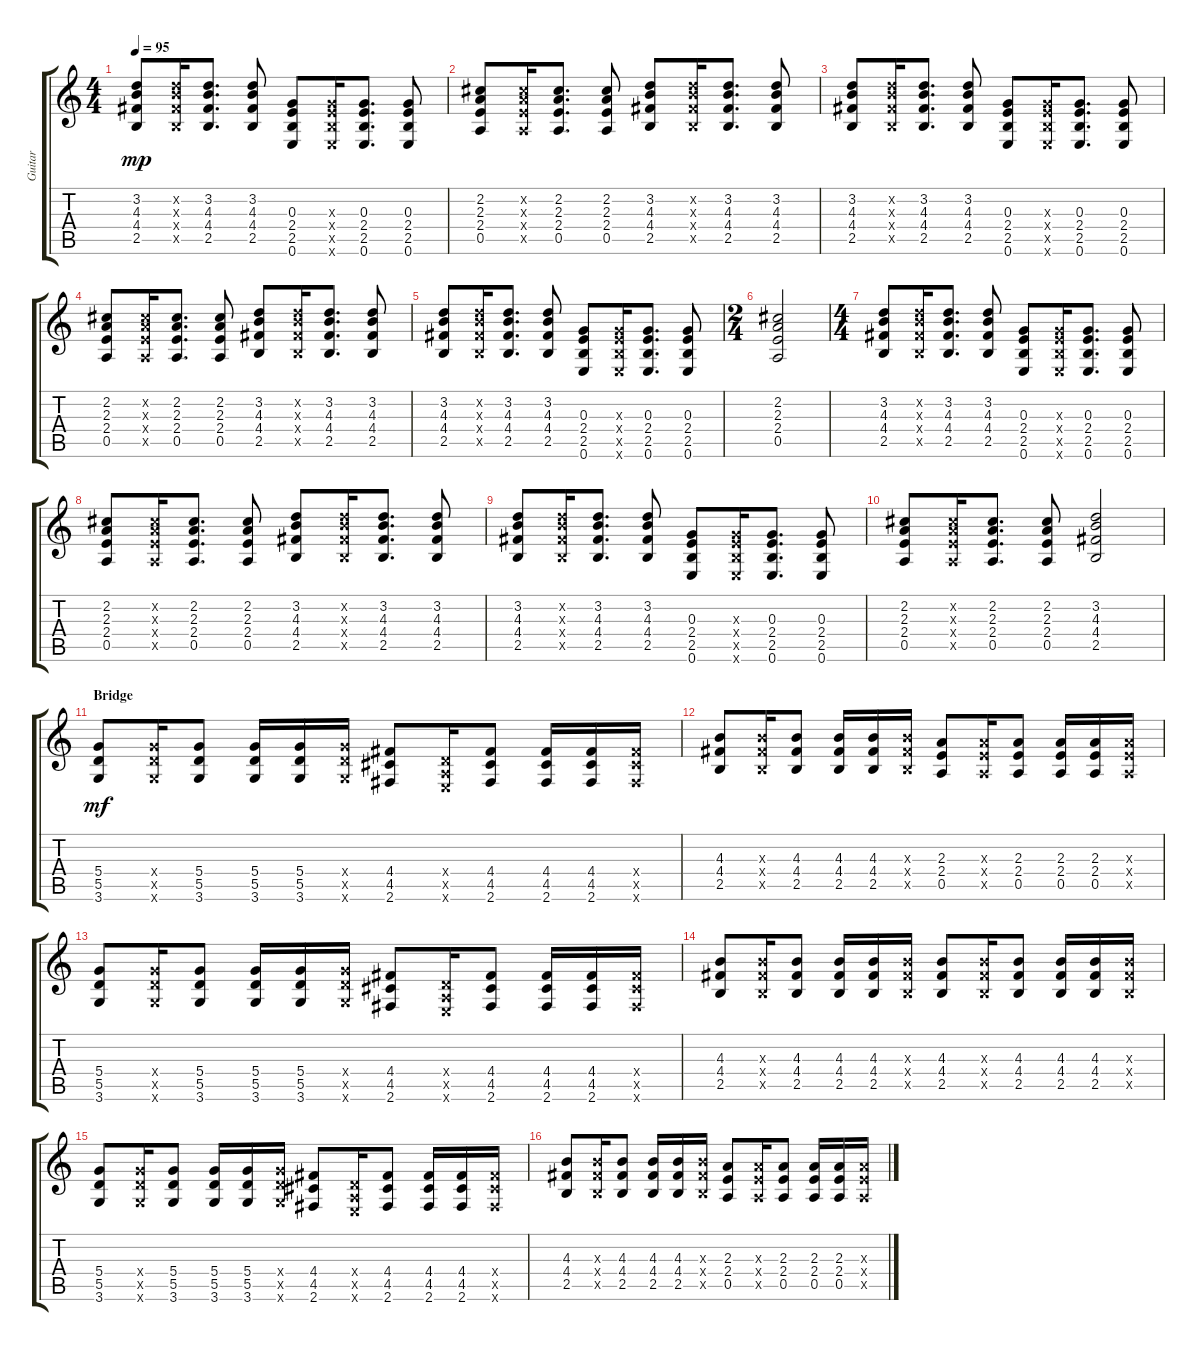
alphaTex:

\track ("Guitar" "Guitar") {instrument acousticguitarsteel}
\staff {score tabs}
\tuning (E4 B3 G3 D3 A2 E2) {hide}
\ts (4 4)
\tempo 95
\clef g2
\ks c
(3.2 4.3 4.4 2.5).8{dy mp} (3.2{x} 4.3{x} 4.4{x} 2.5{x}).16 (3.2 4.3 4.4 2.5).8{d} (3.2 4.3 4.4 2.5).8 (0.3 2.4 2.5 0.6).8 (0.3{x} 2.4{x} 2.5{x} 0.6{x}).16 (0.3 2.4 2.5 0.6).8{d} (0.3 2.4 2.5 0.6).8 |
(2.2 2.3 2.4 0.5).8 (2.2{x} 2.3{x} 2.4{x} 0.5{x}).16 (2.2 2.3 2.4 0.5).8{d} (2.2 2.3 2.4 0.5).8 (3.2 4.3 4.4 2.5).8 (3.2{x} 4.3{x} 4.4{x} 2.5{x}).16 (3.2 4.3 4.4 2.5).8{d} (3.2 4.3 4.4 2.5).8 |
(3.2 4.3 4.4 2.5).8 (3.2{x} 4.3{x} 4.4{x} 2.5{x}).16 (3.2 4.3 4.4 2.5).8{d} (3.2 4.3 4.4 2.5).8 (0.3 2.4 2.5 0.6).8 (0.3{x} 2.4{x} 2.5{x} 0.6{x}).16 (0.3 2.4 2.5 0.6).8{d} (0.3 2.4 2.5 0.6).8 |
(2.2 2.3 2.4 0.5).8 (2.2{x} 2.3{x} 2.4{x} 0.5{x}).16 (2.2 2.3 2.4 0.5).8{d} (2.2 2.3 2.4 0.5).8 (3.2 4.3 4.4 2.5).8 (3.2{x} 4.3{x} 4.4{x} 2.5{x}).16 (3.2 4.3 4.4 2.5).8{d} (3.2 4.3 4.4 2.5).8 |
(3.2 4.3 4.4 2.5).8 (3.2{x} 4.3{x} 4.4{x} 2.5{x}).16 (3.2 4.3 4.4 2.5).8{d} (3.2 4.3 4.4 2.5).8 (0.3 2.4 2.5 0.6).8 (0.3{x} 2.4{x} 2.5{x} 0.6{x}).16 (0.3 2.4 2.5 0.6).8{d} (0.3 2.4 2.5 0.6).8 |
\ts (2 4)
(2.2 2.3 2.4 0.5).2 |
\ts (4 4)
(3.2 4.3 4.4 2.5).8 (3.2{x} 4.3{x} 4.4{x} 2.5{x}).16 (3.2 4.3 4.4 2.5).8{d} (3.2 4.3 4.4 2.5).8 (0.3 2.4 2.5 0.6).8 (0.3{x} 2.4{x} 2.5{x} 0.6{x}).16 (0.3 2.4 2.5 0.6).8{d} (0.3 2.4 2.5 0.6).8 |
(2.2 2.3 2.4 0.5).8 (2.2{x} 2.3{x} 2.4{x} 0.5{x}).16 (2.2 2.3 2.4 0.5).8{d} (2.2 2.3 2.4 0.5).8 (3.2 4.3 4.4 2.5).8 (3.2{x} 4.3{x} 4.4{x} 2.5{x}).16 (3.2 4.3 4.4 2.5).8{d} (3.2 4.3 4.4 2.5).8 |
(3.2 4.3 4.4 2.5).8 (3.2{x} 4.3{x} 4.4{x} 2.5{x}).16 (3.2 4.3 4.4 2.5).8{d} (3.2 4.3 4.4 2.5).8 (0.3 2.4 2.5 0.6).8 (0.3{x} 2.4{x} 2.5{x} 0.6{x}).16 (0.3 2.4 2.5 0.6).8{d} (0.3 2.4 2.5 0.6).8 |
(2.2 2.3 2.4 0.5).8 (2.2{x} 2.3{x} 2.4{x} 0.5{x}).16 (2.2 2.3 2.4 0.5).8{d} (2.2 2.3 2.4 0.5).8 (3.2 4.3 4.4 2.5).2 |
\section ("" "Bridge")
(5.4 5.5 3.6).8{dy mf} (5.4{x} 5.5{x} 3.6{x}).16 (5.4 5.5 3.6).8 (5.4 5.5 3.6).16 (5.4 5.5 3.6).16 (5.4{x} 5.5{x} 3.6{x}).16 (4.4 4.5 2.6).8 (0.4{x} 0.5{x} 0.6{x}).16 (4.4 4.5 2.6).8 (4.4 4.5 2.6).16 (4.4 4.5 2.6).16 (4.4{x} 4.5{x} 2.6{x}).16 |
(4.3 4.4 2.5).8 (4.3{x} 4.4{x} 2.5{x}).16 (4.3 4.4 2.5).8 (4.3 4.4 2.5).16 (4.3 4.4 2.5).16 (4.3{x} 4.4{x} 2.5{x}).16 (2.3 2.4 0.5).8 (2.3{x} 2.4{x} 0.5{x}).16 (2.3 2.4 0.5).8 (2.3 2.4 0.5).16 (2.3 2.4 0.5).16 (2.3{x} 2.4{x} 0.5{x}).16 |
(5.4 5.5 3.6).8 (5.4{x} 5.5{x} 3.6{x}).16 (5.4 5.5 3.6).8 (5.4 5.5 3.6).16 (5.4 5.5 3.6).16 (5.4{x} 5.5{x} 3.6{x}).16 (4.4 4.5 2.6).8 (0.4{x} 0.5{x} 0.6{x}).16 (4.4 4.5 2.6).8 (4.4 4.5 2.6).16 (4.4 4.5 2.6).16 (4.4{x} 4.5{x} 2.6{x}).16 |
(4.3 4.4 2.5).8 (4.3{x} 4.4{x} 2.5{x}).16 (4.3 4.4 2.5).8 (4.3 4.4 2.5).16 (4.3 4.4 2.5).16 (4.3{x} 4.4{x} 2.5{x}).16 (4.3 4.4 2.5).8 (4.3{x} 4.4{x} 2.5{x}).16 (4.3 4.4 2.5).8 (4.3 4.4 2.5).16 (4.3 4.4 2.5).16 (4.3{x} 4.4{x} 2.5{x}).16 |
(5.4 5.5 3.6).8 (5.4{x} 5.5{x} 3.6{x}).16 (5.4 5.5 3.6).8 (5.4 5.5 3.6).16 (5.4 5.5 3.6).16 (5.4{x} 5.5{x} 3.6{x}).16 (4.4 4.5 2.6).8 (0.4{x} 0.5{x} 0.6{x}).16 (4.4 4.5 2.6).8 (4.4 4.5 2.6).16 (4.4 4.5 2.6).16 (4.4{x} 4.5{x} 2.6{x}).16 |
(4.3 4.4 2.5).8 (4.3{x} 4.4{x} 2.5{x}).16 (4.3 4.4 2.5).8 (4.3 4.4 2.5).16 (4.3 4.4 2.5).16 (4.3{x} 4.4{x} 2.5{x}).16 (2.3 2.4 0.5).8 (2.3{x} 2.4{x} 0.5{x}).16 (2.3 2.4 0.5).8 (2.3 2.4 0.5).16 (2.3 2.4 0.5).16 (2.3{x} 2.4{x} 0.5{x}).16
